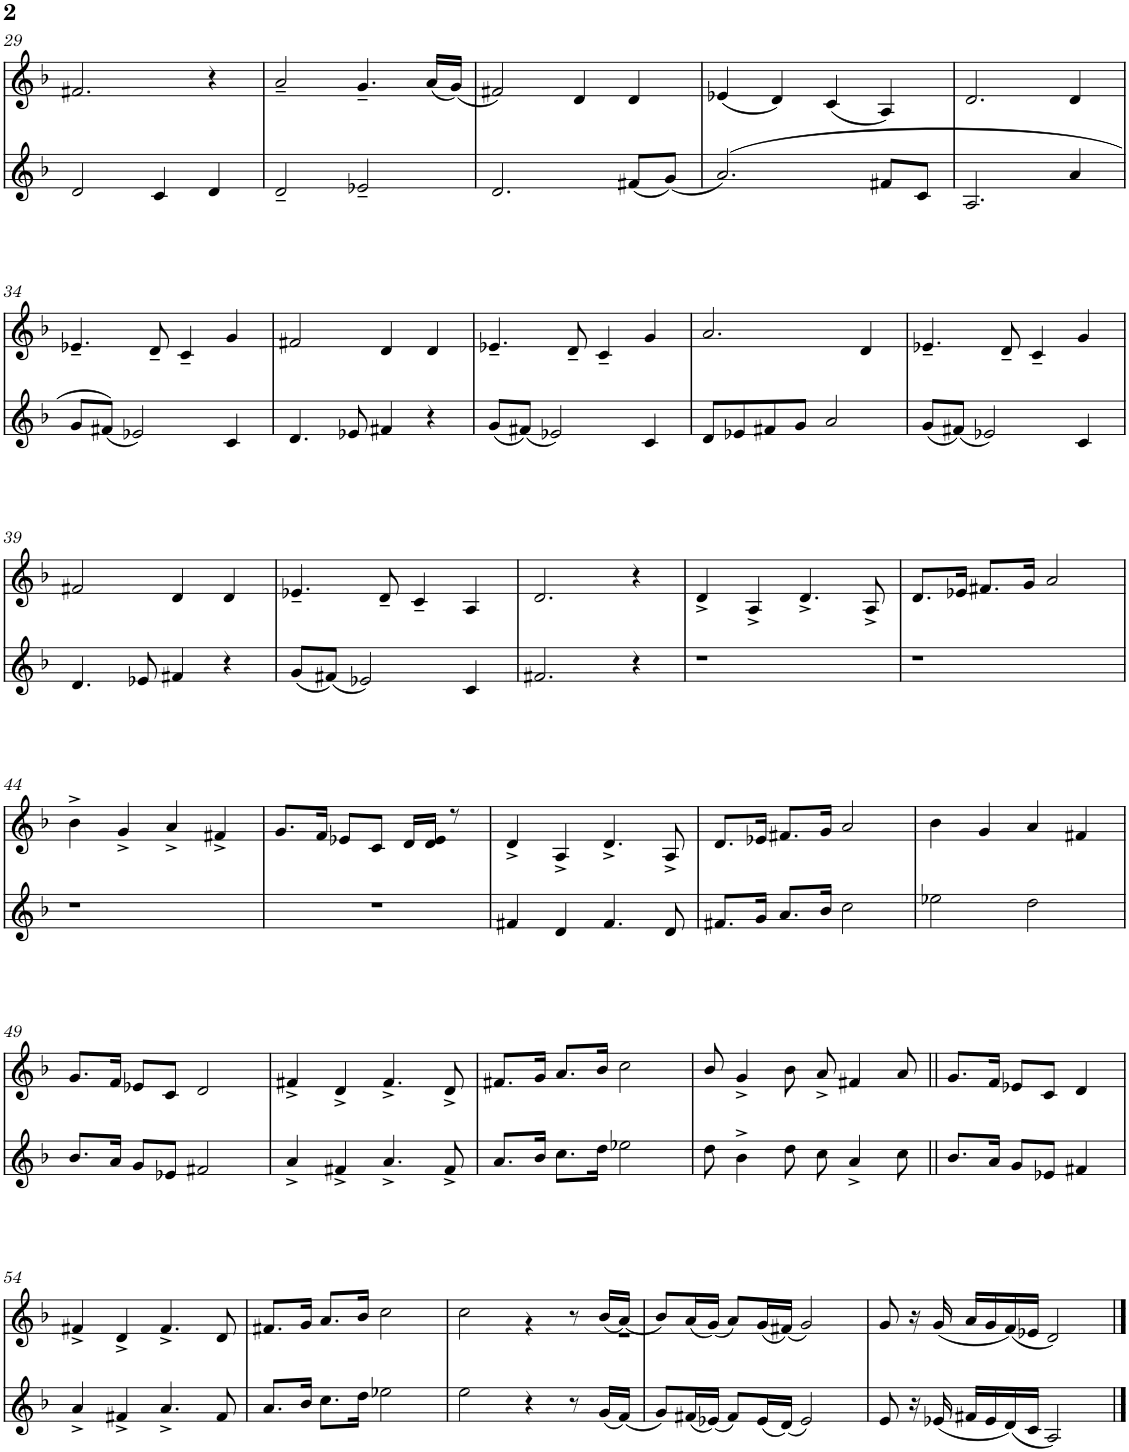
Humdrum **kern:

**kern	**kern
*part2	*part1
*staff2	*staff1
*I"Dulzaina 2	*I"Dulzaina 1
!!LO:PB:g=z
*clefG2	*clefG2
*k[b-]	*k[b-]
*F:	*F:
*M4/4	*M4/4
=29	=29
2d/	2.f#X/
4c/	.
4d/	4r
=30	=30
2d~/	2a~/
2e-X~/	4.g~/
.	(<16a/LL
.	(<16g/JJ)
=31	=31
2.d/	2f#X/)
.	4d/
(<8f#X/L	4d/
(<8g/J)	.
=32	=32
(>2.a/)	(<4e-X/
.	4d/)
.	(<4c/
8f#X/L	4A/)
8c/J	.
=33	=33
2.A/	2.d/
4a/	4d/
!!LO:LB:g=z
=34	=34
8g/L	4.e-X~/
(<8f#X/J)	.
2e-X/)	.
.	8d~/
.	4c~/
4c/	4g/
=35	=35
4.d/	2f#X/
8e-X/	.
4f#X/	4d/
4r	4d/
=36	=36
(<8g/L	4.e-X~/
(<8f#X/J)	.
2e-X/)	.
.	8d~/
.	4c~/
4c/	4g/
=37	=37
8d/L	2.a/
8e-X/	.
8f#X/	.
8g/J	.
2a/	.
.	4d/
=38	=38
(<8g/L	4.e-X~/
(<8f#X/J)	.
2e-X/)	.
.	8d~/
.	4c~/
4c/	4g/
!!LO:LB:g=z
=39	=39
4.d/	2f#X/
8e-X/	.
4f#X/	4d/
4r	4d/
=40	=40
(<8g/L	4.e-X~/
(<8f#X/J)	.
2e-X/)	.
.	8d~/
.	4c~/
4c/	4A/
=41	=41
2.f#X/	2.d/
4r	4r
=42	=42
1r	4d^/
.	4A^/
.	4.d^/
.	8A^/
=43	=43
1r	8.d/L
.	16e-X/Jk
.	8.f#X/L
.	16g/Jk
.	2a/
!!LO:LB:g=z
=44	=44
1r	4b-^\
.	4g^/
.	4a^/
.	4f#X^/
=45	=45
*	*^
1r	8.g/L	16ryy
*	*v	*v
.	16f/Jk
.	8e-X/L
.	8c/J
.	16d/LL
*	*^
.	16e-/JJ	4d/
.	8r	.
.	16ryy	.
.	8.ryy	8.ryy
*	*v	*v
=46	=46
4f#X/	4d^/
4d/	4A^/
4.f#/	4.d^/
8d/	8A^/
=47	=47
8.f#X/L	8.d/L
16g/Jk	16e-X/Jk
8.a/L	8.f#X/L
16b-/Jk	16g/Jk
2cc\	2a/
=48	=48
2ee-X\	4b-\
.	4g/
2dd\	4a/
.	4f#X/
!!LO:LB:g=z
=49	=49
8.b-/L	8.g/L
16a/Jk	16f/Jk
8g/L	8e-X/L
8e-X/J	8c/J
2f#X/	2d/
=50	=50
4a^/	4f#X^/
4f#X^/	4d^/
4.a^/	4.f#^/
8f#^/	8d^/
=51	=51
8.a/L	8.f#X/L
16b-/Jk	16g/Jk
8.cc\L	8.a/L
16dd\Jk	16b-/Jk
2ee-X\	2cc\
=52	=52
8dd\	8b-/
4b-^\	4g^/
8dd\	8b-\
8cc\	8a^/
4a^/	4f#X/
8cc\	8a/
=53||	=53||
8.b-/L	8.g/L
16a/Jk	16f/Jk
8g/L	8e-X/L
8e-X/J	8c/J
4f#X/	4d/
!!LO:LB:g=z
=54	=54
4a^/	4f#X^/
4f#X^/	4d^/
4.a^/	4.f#^/
8f#/	8d/
=55	=55
8.a/L	8.f#X/L
16b-/Jk	16g/Jk
8.cc\L	8.a/L
16dd\Jk	16b-/Jk
2ee-X\	2cc\
=56	=56
*	*^
2ee\	2.ryy	2cc\
4r	.	4r
8r	8r	8.ryy
(<16g/LL	(<16b-/LL	.
(<16f/JJ)	(<16a/JJ)	16r
*	*v	*v
=57	=57
8g/L)	8b-/L)
(<16f#X/L	2...r
(<16e-X/JJ)	.
8f#/L)	.
(<16e-/L	.
(<16d/JJ)	.
2e-/)	.
2...ryy	.
.	(<16a/L
.	(<16g/JJ)
.	8a/L)
.	(<16g/L
.	(<16f#X/JJ)
.	2g/)
=58	=58
8e/	8g/
16r	16r
(<16e-X/	(<16g/
16f#X/LL	16a/LL
16e-/	16g/
(<16d/)	(<16f/)
16c/JJ	16e-X/JJ
2A/)	2d/)
==	==
*-	*-
